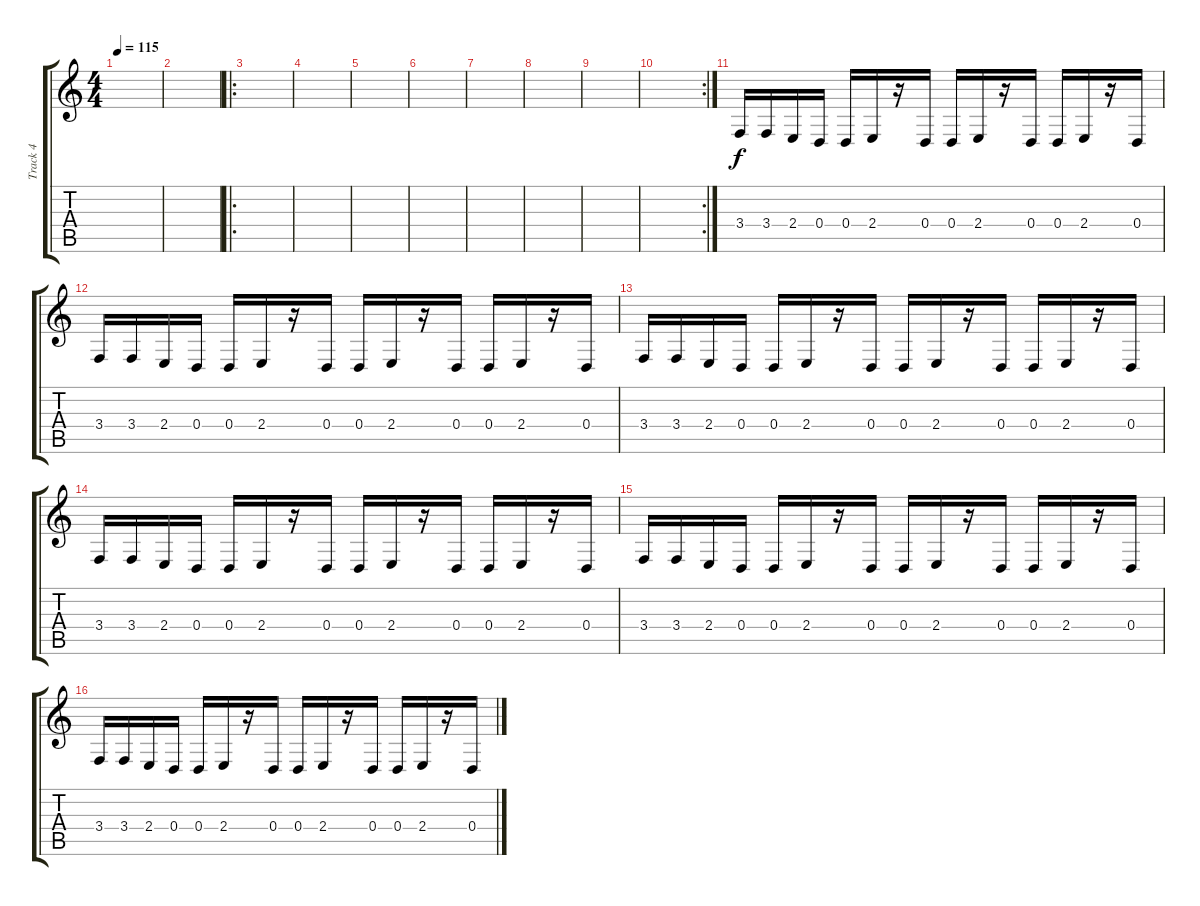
\track ("Track 4" "Track 4") {instrument lead2sawtooth}
\staff {score tabs}
\tuning (E4 B3 G3 D3 A2 E2) {hide}
\ts (4 4)
\tempo 115
\clef g2
\ks c
|
|
\ro
|
|
|
|
|
|
|
\rc 2
|
3.4.16 3.4.16 2.4.16 0.4.16 0.4.16 2.4.16 r.16 0.4.16 0.4.16 2.4.16 r.16 0.4.16 0.4.16 2.4.16 r.16 0.4.16 |
3.4.16 3.4.16 2.4.16 0.4.16 0.4.16 2.4.16 r.16 0.4.16 0.4.16 2.4.16 r.16 0.4.16 0.4.16 2.4.16 r.16 0.4.16 |
3.4.16 3.4.16 2.4.16 0.4.16 0.4.16 2.4.16 r.16 0.4.16 0.4.16 2.4.16 r.16 0.4.16 0.4.16 2.4.16 r.16 0.4.16 |
3.4.16 3.4.16 2.4.16 0.4.16 0.4.16 2.4.16 r.16 0.4.16 0.4.16 2.4.16 r.16 0.4.16 0.4.16 2.4.16 r.16 0.4.16 |
3.4.16 3.4.16 2.4.16 0.4.16 0.4.16 2.4.16 r.16 0.4.16 0.4.16 2.4.16 r.16 0.4.16 0.4.16 2.4.16 r.16 0.4.16 |
3.4.16 3.4.16 2.4.16 0.4.16 0.4.16 2.4.16 r.16 0.4.16 0.4.16 2.4.16 r.16 0.4.16 0.4.16 2.4.16 r.16 0.4.16
